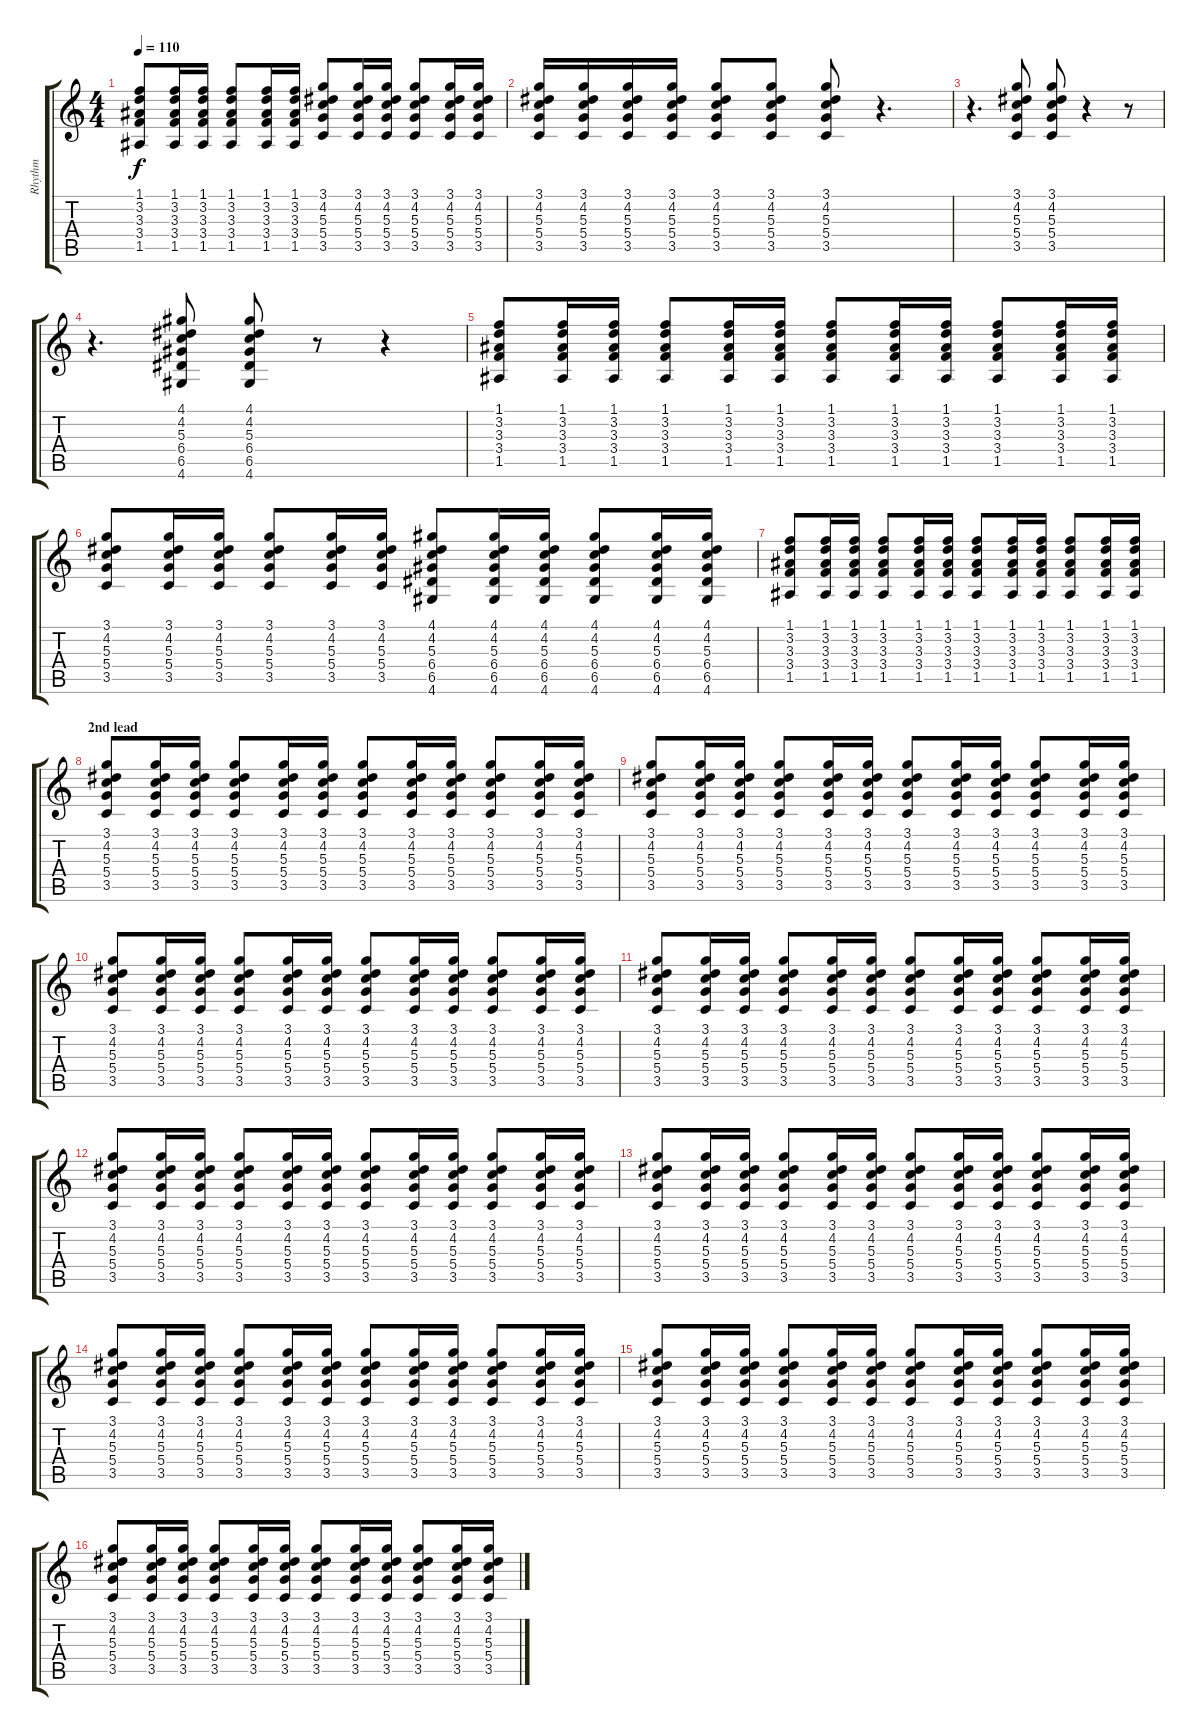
\track ("Rhythm" "Rhythm") {instrument acousticguitarsteel}
\staff {score tabs}
\tuning (E4 B3 G3 D3 A2 E2) {hide}
\ts (4 4)
\tempo 110
\clef g2
\ks c
(1.1 3.2 3.3 3.4 1.5).8{dy f} (1.1 3.2 3.3 3.4 1.5).16 (1.1 3.2 3.3 3.4 1.5).16 (1.1 3.2 3.3 3.4 1.5).8 (1.1 3.2 3.3 3.4 1.5).16 (1.1 3.2 3.3 3.4 1.5).16 (3.1 4.2 5.3 5.4 3.5).8 (3.1 4.2 5.3 5.4 3.5).16 (3.1 4.2 5.3 5.4 3.5).16 (3.1 4.2 5.3 5.4 3.5).8 (3.1 4.2 5.3 5.4 3.5).16 (3.1 4.2 5.3 5.4 3.5).16 |
(3.1 4.2 5.3 5.4 3.5).16 (3.1 4.2 5.3 5.4 3.5).16 (3.1 4.2 5.3 5.4 3.5).16 (3.1 4.2 5.3 5.4 3.5).16 (3.1 4.2 5.3 5.4 3.5).8 (3.1 4.2 5.3 5.4 3.5).8 (3.1 4.2 5.3 5.4 3.5).8 r.4{d} |
r.4{d} (3.1 4.2 5.3 5.4 3.5).8 (3.1 4.2 5.3 5.4 3.5).8 r.4 r.8 |
r.4{d} (4.1 4.2 5.3 6.4 6.5 4.6).8 (4.1 4.2 5.3 6.4 6.5 4.6).8 r.8 r.4 |
(1.1 3.2 3.3 3.4 1.5).8 (1.1 3.2 3.3 3.4 1.5).16 (1.1 3.2 3.3 3.4 1.5).16 (1.1 3.2 3.3 3.4 1.5).8 (1.1 3.2 3.3 3.4 1.5).16 (1.1 3.2 3.3 3.4 1.5).16 (1.1 3.2 3.3 3.4 1.5).8 (1.1 3.2 3.3 3.4 1.5).16 (1.1 3.2 3.3 3.4 1.5).16 (1.1 3.2 3.3 3.4 1.5).8 (1.1 3.2 3.3 3.4 1.5).16 (1.1 3.2 3.3 3.4 1.5).16 |
(3.1 4.2 5.3 5.4 3.5).8 (3.1 4.2 5.3 5.4 3.5).16 (3.1 4.2 5.3 5.4 3.5).16 (3.1 4.2 5.3 5.4 3.5).8 (3.1 4.2 5.3 5.4 3.5).16 (3.1 4.2 5.3 5.4 3.5).16 (4.1 4.2 5.3 6.4 6.5 4.6).8 (4.1 4.2 5.3 6.4 6.5 4.6).16 (4.1 4.2 5.3 6.4 6.5 4.6).16 (4.1 4.2 5.3 6.4 6.5 4.6).8 (4.1 4.2 5.3 6.4 6.5 4.6).16 (4.1 4.2 5.3 6.4 6.5 4.6).16 |
(1.1 3.2 3.3 3.4 1.5).8 (1.1 3.2 3.3 3.4 1.5).16 (1.1 3.2 3.3 3.4 1.5).16 (1.1 3.2 3.3 3.4 1.5).8 (1.1 3.2 3.3 3.4 1.5).16 (1.1 3.2 3.3 3.4 1.5).16 (1.1 3.2 3.3 3.4 1.5).8 (1.1 3.2 3.3 3.4 1.5).16 (1.1 3.2 3.3 3.4 1.5).16 (1.1 3.2 3.3 3.4 1.5).8 (1.1 3.2 3.3 3.4 1.5).16 (1.1 3.2 3.3 3.4 1.5).16 |
\section ("" "2nd lead")
(3.1 4.2 5.3 5.4 3.5).8 (3.1 4.2 5.3 5.4 3.5).16 (3.1 4.2 5.3 5.4 3.5).16 (3.1 4.2 5.3 5.4 3.5).8 (3.1 4.2 5.3 5.4 3.5).16 (3.1 4.2 5.3 5.4 3.5).16 (3.1 4.2 5.3 5.4 3.5).8 (3.1 4.2 5.3 5.4 3.5).16 (3.1 4.2 5.3 5.4 3.5).16 (3.1 4.2 5.3 5.4 3.5).8 (3.1 4.2 5.3 5.4 3.5).16 (3.1 4.2 5.3 5.4 3.5).16 |
(3.1 4.2 5.3 5.4 3.5).8 (3.1 4.2 5.3 5.4 3.5).16 (3.1 4.2 5.3 5.4 3.5).16 (3.1 4.2 5.3 5.4 3.5).8 (3.1 4.2 5.3 5.4 3.5).16 (3.1 4.2 5.3 5.4 3.5).16 (3.1 4.2 5.3 5.4 3.5).8 (3.1 4.2 5.3 5.4 3.5).16 (3.1 4.2 5.3 5.4 3.5).16 (3.1 4.2 5.3 5.4 3.5).8 (3.1 4.2 5.3 5.4 3.5).16 (3.1 4.2 5.3 5.4 3.5).16 |
(3.1 4.2 5.3 5.4 3.5).8 (3.1 4.2 5.3 5.4 3.5).16 (3.1 4.2 5.3 5.4 3.5).16 (3.1 4.2 5.3 5.4 3.5).8 (3.1 4.2 5.3 5.4 3.5).16 (3.1 4.2 5.3 5.4 3.5).16 (3.1 4.2 5.3 5.4 3.5).8 (3.1 4.2 5.3 5.4 3.5).16 (3.1 4.2 5.3 5.4 3.5).16 (3.1 4.2 5.3 5.4 3.5).8 (3.1 4.2 5.3 5.4 3.5).16 (3.1 4.2 5.3 5.4 3.5).16 |
(3.1 4.2 5.3 5.4 3.5).8 (3.1 4.2 5.3 5.4 3.5).16 (3.1 4.2 5.3 5.4 3.5).16 (3.1 4.2 5.3 5.4 3.5).8 (3.1 4.2 5.3 5.4 3.5).16 (3.1 4.2 5.3 5.4 3.5).16 (3.1 4.2 5.3 5.4 3.5).8 (3.1 4.2 5.3 5.4 3.5).16 (3.1 4.2 5.3 5.4 3.5).16 (3.1 4.2 5.3 5.4 3.5).8 (3.1 4.2 5.3 5.4 3.5).16 (3.1 4.2 5.3 5.4 3.5).16 |
(3.1 4.2 5.3 5.4 3.5).8 (3.1 4.2 5.3 5.4 3.5).16 (3.1 4.2 5.3 5.4 3.5).16 (3.1 4.2 5.3 5.4 3.5).8 (3.1 4.2 5.3 5.4 3.5).16 (3.1 4.2 5.3 5.4 3.5).16 (3.1 4.2 5.3 5.4 3.5).8 (3.1 4.2 5.3 5.4 3.5).16 (3.1 4.2 5.3 5.4 3.5).16 (3.1 4.2 5.3 5.4 3.5).8 (3.1 4.2 5.3 5.4 3.5).16 (3.1 4.2 5.3 5.4 3.5).16 |
(3.1 4.2 5.3 5.4 3.5).8 (3.1 4.2 5.3 5.4 3.5).16 (3.1 4.2 5.3 5.4 3.5).16 (3.1 4.2 5.3 5.4 3.5).8 (3.1 4.2 5.3 5.4 3.5).16 (3.1 4.2 5.3 5.4 3.5).16 (3.1 4.2 5.3 5.4 3.5).8 (3.1 4.2 5.3 5.4 3.5).16 (3.1 4.2 5.3 5.4 3.5).16 (3.1 4.2 5.3 5.4 3.5).8 (3.1 4.2 5.3 5.4 3.5).16 (3.1 4.2 5.3 5.4 3.5).16 |
(3.1 4.2 5.3 5.4 3.5).8 (3.1 4.2 5.3 5.4 3.5).16 (3.1 4.2 5.3 5.4 3.5).16 (3.1 4.2 5.3 5.4 3.5).8 (3.1 4.2 5.3 5.4 3.5).16 (3.1 4.2 5.3 5.4 3.5).16 (3.1 4.2 5.3 5.4 3.5).8 (3.1 4.2 5.3 5.4 3.5).16 (3.1 4.2 5.3 5.4 3.5).16 (3.1 4.2 5.3 5.4 3.5).8 (3.1 4.2 5.3 5.4 3.5).16 (3.1 4.2 5.3 5.4 3.5).16 |
(3.1 4.2 5.3 5.4 3.5).8 (3.1 4.2 5.3 5.4 3.5).16 (3.1 4.2 5.3 5.4 3.5).16 (3.1 4.2 5.3 5.4 3.5).8 (3.1 4.2 5.3 5.4 3.5).16 (3.1 4.2 5.3 5.4 3.5).16 (3.1 4.2 5.3 5.4 3.5).8 (3.1 4.2 5.3 5.4 3.5).16 (3.1 4.2 5.3 5.4 3.5).16 (3.1 4.2 5.3 5.4 3.5).8 (3.1 4.2 5.3 5.4 3.5).16 (3.1 4.2 5.3 5.4 3.5).16 |
(3.1 4.2 5.3 5.4 3.5).8 (3.1 4.2 5.3 5.4 3.5).16 (3.1 4.2 5.3 5.4 3.5).16 (3.1 4.2 5.3 5.4 3.5).8 (3.1 4.2 5.3 5.4 3.5).16 (3.1 4.2 5.3 5.4 3.5).16 (3.1 4.2 5.3 5.4 3.5).8 (3.1 4.2 5.3 5.4 3.5).16 (3.1 4.2 5.3 5.4 3.5).16 (3.1 4.2 5.3 5.4 3.5).8 (3.1 4.2 5.3 5.4 3.5).16 (3.1 4.2 5.3 5.4 3.5).16
